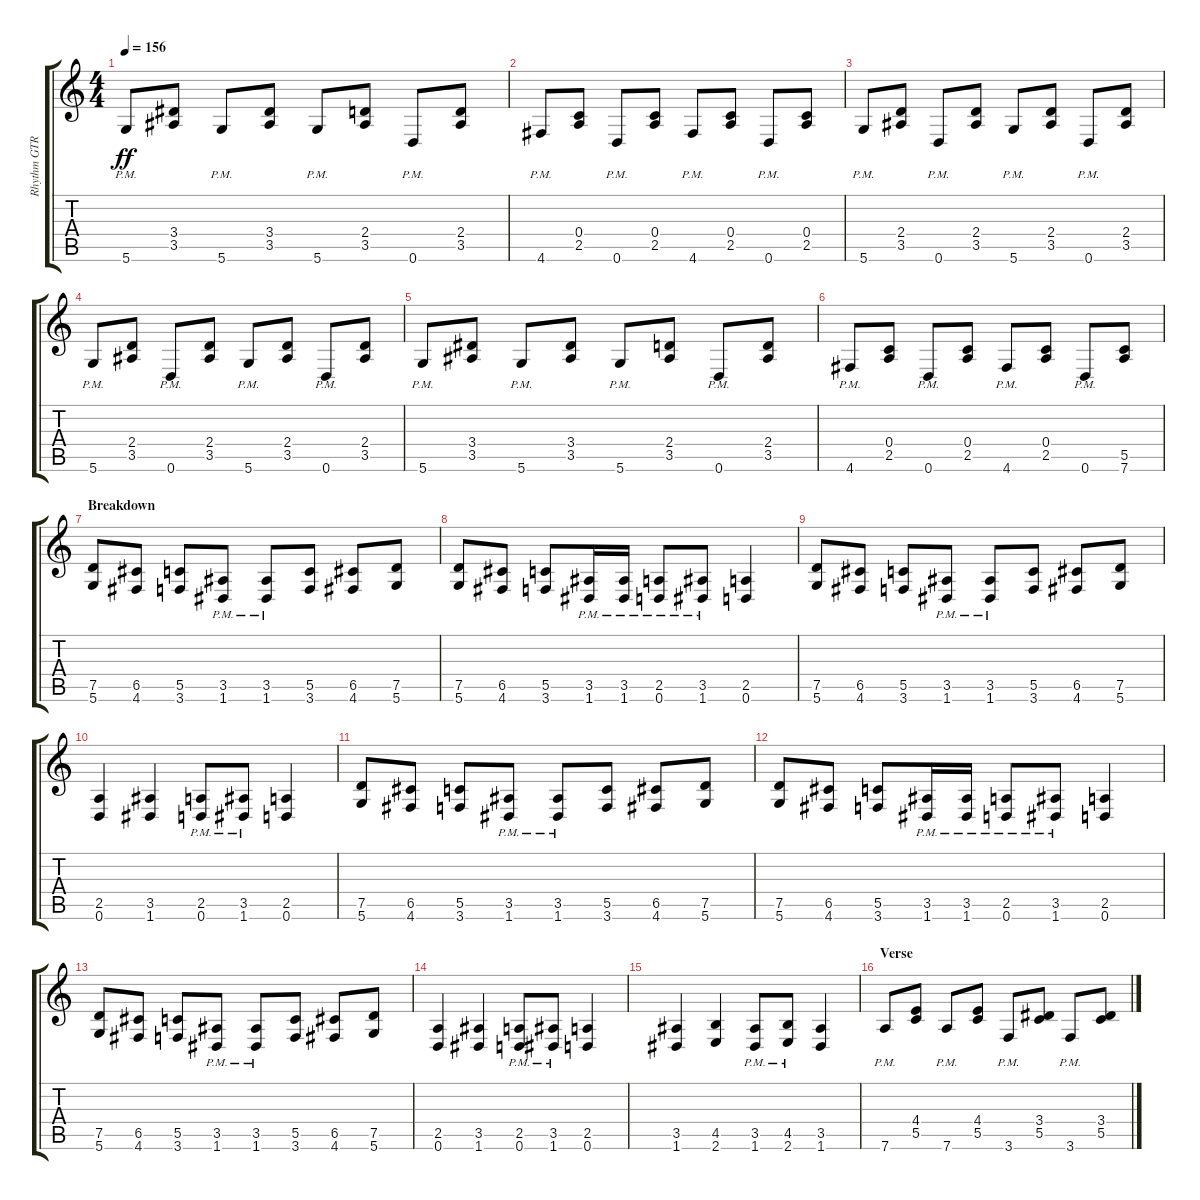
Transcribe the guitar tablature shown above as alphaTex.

\track ("Rhythm GTR 1" "Rhythm GTR") {instrument overdrivenguitar}
\staff {score tabs}
\tuning (D4 A3 F3 C3 G2 D2) {hide}
\ts (4 4)
\tempo 156
\clef g2
\ks aminor
5.6{pm}.8{dy ff} (3.4 3.5).8 5.6{pm}.8 (3.4 3.5).8 5.6{pm}.8 (2.4 3.5).8 0.6{pm}.8 (2.4 3.5).8 |
4.6{pm}.8 (0.4 2.5).8 0.6{pm}.8 (0.4 2.5).8 4.6{pm}.8 (0.4 2.5).8 0.6{pm}.8 (0.4 2.5).8 |
5.6{pm}.8 (2.4 3.5).8 0.6{pm}.8 (2.4 3.5).8 5.6{pm}.8 (2.4 3.5).8 0.6{pm}.8 (2.4 3.5).8 |
5.6{pm}.8 (2.4 3.5).8 0.6{pm}.8 (2.4 3.5).8 5.6{pm}.8 (2.4 3.5).8 0.6{pm}.8 (2.4 3.5).8 |
5.6{pm}.8 (3.4 3.5).8 5.6{pm}.8 (3.4 3.5).8 5.6{pm}.8 (2.4 3.5).8 0.6{pm}.8 (2.4 3.5).8 |
4.6{pm}.8 (0.4 2.5).8 0.6{pm}.8 (0.4 2.5).8 4.6{pm}.8 (0.4 2.5).8 0.6{pm}.8 (5.5 7.6).8 |
\section ("" "Breakdown")
(7.5 5.6).8 (6.5 4.6).8 (5.5 3.6).8 (3.5{pm} 1.6{pm}).8 (3.5{pm} 1.6{pm}).8 (5.5 3.6).8 (6.5 4.6).8 (7.5 5.6).8 |
(7.5 5.6).8 (6.5 4.6).8 (5.5 3.6).8 (3.5{pm} 1.6{pm}).16 (3.5{pm} 1.6{pm}).16 (2.5{pm} 0.6{pm}).8 (3.5{pm} 1.6{pm}).8 (2.5 0.6).4 |
(7.5 5.6).8 (6.5 4.6).8 (5.5 3.6).8 (3.5{pm} 1.6{pm}).8 (3.5{pm} 1.6{pm}).8 (5.5 3.6).8 (6.5 4.6).8 (7.5 5.6).8 |
(2.5 0.6).4 (3.5 1.6).4 (2.5{pm} 0.6{pm}).8 (3.5{pm} 1.6{pm}).8 (2.5 0.6).4 |
(7.5 5.6).8 (6.5 4.6).8 (5.5 3.6).8 (3.5{pm} 1.6{pm}).8 (3.5{pm} 1.6{pm}).8 (5.5 3.6).8 (6.5 4.6).8 (7.5 5.6).8 |
(7.5 5.6).8 (6.5 4.6).8 (5.5 3.6).8 (3.5{pm} 1.6{pm}).16 (3.5{pm} 1.6{pm}).16 (2.5{pm} 0.6{pm}).8 (3.5{pm} 1.6{pm}).8 (2.5 0.6).4 |
(7.5 5.6).8 (6.5 4.6).8 (5.5 3.6).8 (3.5{pm} 1.6{pm}).8 (3.5{pm} 1.6{pm}).8 (5.5 3.6).8 (6.5 4.6).8 (7.5 5.6).8 |
(2.5 0.6).4 (3.5 1.6).4 (2.5{pm} 0.6{pm}).8 (3.5{pm} 1.6{pm}).8 (2.5 0.6).4 |
(3.5 1.6).4 (4.5 2.6).4 (3.5{pm} 1.6{pm}).8 (4.5{pm} 2.6{pm}).8 (3.5 1.6).4 |
\section ("" "Verse")
7.6{pm}.8 (4.4 5.5).8 7.6{pm}.8 (4.4 5.5).8 3.6{pm}.8 (3.4 5.5).8 3.6{pm}.8 (3.4 5.5).8
